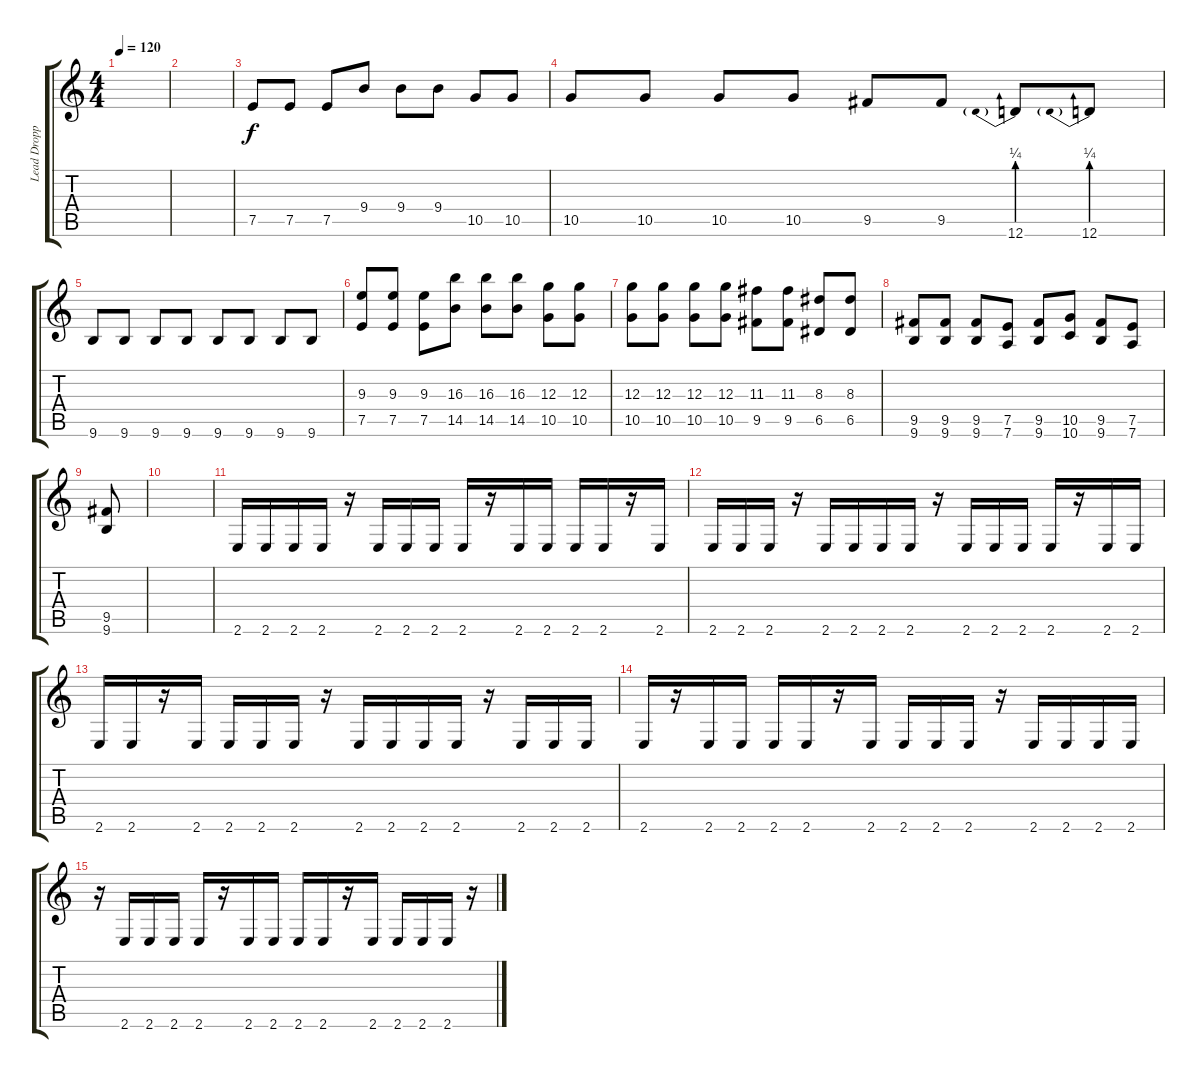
\track ("Lead Dropped D " "Lead Dropp") {instrument distortionguitar}
\staff {score tabs}
\tuning (E4 B3 G3 D3 A2 D2) {hide}
\ts (4 4)
\tempo 120
\clef g2
\ks c
|
|
7.5.8 7.5.8 7.5.8 9.4.8 9.4.8 9.4.8 10.5.8 10.5.8 |
10.5.8 10.5.8 10.5.8 10.5.8 9.5.8 9.5.8 12.6{be (prebend 0 1 60 1)}.8 12.6{be (prebend 0 1 60 1)}.8 |
9.6.8 9.6.8 9.6.8 9.6.8 9.6.8 9.6.8 9.6.8 9.6.8 |
(9.3 7.5).8 (9.3 7.5).8 (9.3 7.5).8 (16.3 14.5).8 (16.3 14.5).8 (16.3 14.5).8 (12.3 10.5).8 (12.3 10.5).8 |
(12.3 10.5).8 (12.3 10.5).8 (12.3 10.5).8 (12.3 10.5).8 (11.3 9.5).8 (11.3 9.5).8 (8.3 6.5).8 (8.3 6.5).8 |
(9.5 9.6).8 (9.5 9.6).8 (9.5 9.6).8 (7.5 7.6).8 (9.5 9.6).8 (10.5 10.6).8 (9.5 9.6).8 (7.5 7.6).8 |
(9.5 9.6).8 |
|
2.6.16 2.6.16 2.6.16 2.6.16 r.16 2.6.16 2.6.16 2.6.16 2.6.16 r.16 2.6.16 2.6.16 2.6.16 2.6.16 r.16 2.6.16 |
2.6.16 2.6.16 2.6.16 r.16 2.6.16 2.6.16 2.6.16 2.6.16 r.16 2.6.16 2.6.16 2.6.16 2.6.16 r.16 2.6.16 2.6.16 |
2.6.16 2.6.16 r.16 2.6.16 2.6.16 2.6.16 2.6.16 r.16 2.6.16 2.6.16 2.6.16 2.6.16 r.16 2.6.16 2.6.16 2.6.16 |
2.6.16 r.16 2.6.16 2.6.16 2.6.16 2.6.16 r.16 2.6.16 2.6.16 2.6.16 2.6.16 r.16 2.6.16 2.6.16 2.6.16 2.6.16 |
r.16 2.6.16 2.6.16 2.6.16 2.6.16 r.16 2.6.16 2.6.16 2.6.16 2.6.16 r.16 2.6.16 2.6.16 2.6.16 2.6.16 r.16
